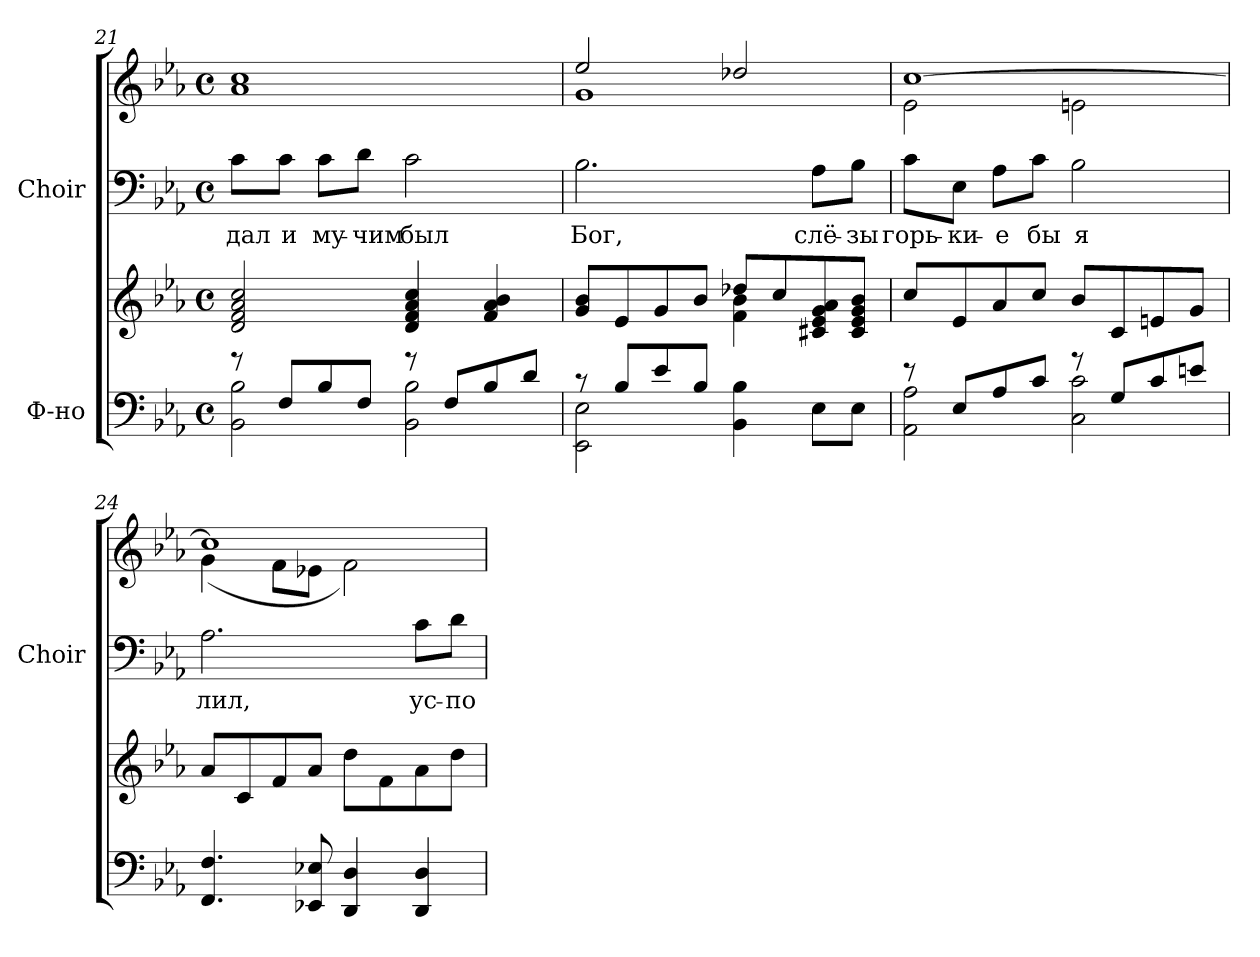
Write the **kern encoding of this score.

**kern	**kern	**kern	**text	**kern
*part2	*part2	*part1	*part1	*part1
*staff4	*staff3	*staff2	*staff2	*staff1
*I"Ф-но	*	*I"Choir	*	*
*	*	*I'Choir	*	*
*clefF4	*clefG2	*clefF4	*	*clefG2
*k[b-e-a-]	*k[b-e-a-]	*k[b-e-a-]	*	*k[b-e-a-]
*E-:	*E-:	*E-:	*	*E-:
*M4/4	*M4/4	*M4/4	*	*M4/4
*met(c)	*met(c)	*met(c)	*	*met(c)
=21	=21	=21	=21	=21
*^	*	*	*	*
!	!	!	!	!LO:LY:a:color=#000000	!
*	*	*	*	*	*^
8r	2BB-i\ 2B-i	2di/ 2fi 2a-i 2cci	8ci\L	-дал	1cci	1a-i
!	!	!	!	!LO:LY:a:color=#000000	!	!
8Fi/L	.	.	8ci\J	и	.	.
!	!	!	!	!LO:LY:a:color=#000000	!	!
8B-i/	.	.	8ci\L	му-	.	.
!	!	!	!	!LO:LY:a:color=#000000	!	!
8Fi/J	.	.	8di\J	-чим	.	.
!	!	!	!	!LO:LY:a:color=#000000	!	!
8r	2BB-i\ 2B-i	4di/ 4fi 4a-i 4cci	2ci\	был	.	.
8Fi/L	.	.	.	.	.	.
8B-i/	.	4fi/ 4a-i 4b-i	.	.	.	.
8di/J	.	.	.	.	.	.
!!LO:PB:g=z	!!
=22	=22	=22	=22	=22	=22	=22
*	*	*^	*	*	*	*
!	!	!	!	!	!LO:LY:a:color=#000000	!	!
8r	2EE-i\ 2E-i	8gi/ 8b-iL	2ryy	2.B-i\	Бог,	2ee-i/	1gi
8B-i/L	.	8e-i/	.	.	.	.	.
8e-i/	.	8gi/	.	.	.	.	.
8B-i/J	.	8b-i/J	.	.	.	.	.
4BB-i\ 4B-i	2ryy	8dd-Xi/L	4fi\ 4b-i	.	.	2dd-Xi/	.
.	.	8cci/	.	.	.	.	.
!	!	!	!	!	!LO:LY:a:color=#000000	!	!
8E-i\L	.	8c#Xi/ 8e-i 8gi 8a-i	4ryy	8A-i\L	слё-	.	.
!	!	!	!	!	!LO:LY:a:color=#000000	!	!
8E-i\J	.	8c#i/ 8e-i 8gi 8b-iJ	.	8B-i\J	-зы	.	.
*	*	*v	*v	*	*	*	*
=23	=23	=23	=23	=23	=23	=23
!	!	!	!	!LO:LY:a:color=#000000	!	!
8r	2AA-i\ 2A-i	8cci/L	8ci\L	горь-	[>1cci	2e-i\
!	!	!	!	!LO:LY:a:color=#000000	!	!
8E-i/L	.	8e-i/	8E-i\J	-ки-	.	.
!	!	!	!	!LO:LY:a:color=#000000	!	!
8A-i/	.	8a-i/	8A-i\L	-е	.	.
!	!	!	!	!LO:LY:a:color=#000000	!	!
8ci/J	.	8cci/J	8ci\J	бы	.	.
!	!	!	!	!LO:LY:a:color=#000000	!	!
8r	2Ci\ 2ci	8b-i/L	2B-i\	я	.	2eni\
8Gi/L	.	8ci/	.	.	.	.
8ci/	.	8eni/	.	.	.	.
8eni/J	.	8gi/J	.	.	.	.
*v	*v	*	*	*	*	*
=24	=24	=24	=24	=24	=24
!	!	!	!LO:LY:a:color=#000000	!	!
4.FFi/ 4.Fi	8a-i/L	2.A-i\	лил,	1cci]	(4gi\
.	8ci/	.	.	.	.
.	8fi/	.	.	.	8fi\L
8EE-Xi/ 8E-Xi	8a-i/J	.	.	.	8e-Xi\J
4DDi/ 4Di	8ddi\L	.	.	.	2fi\)
.	8fi\	.	.	.	.
!	!	!	!LO:LY:a:color=#000000	!	!
4DDi/ 4Di	8a-i\	8ci\L	ус-	.	.
!	!	!	!LO:LY:a:color=#000000	!	!
.	8ddi\J	8di\J	-по-	.	.
*	*	*	*	*v	*v
=	=	=	=	=
*-	*-	*-	*-	*-
